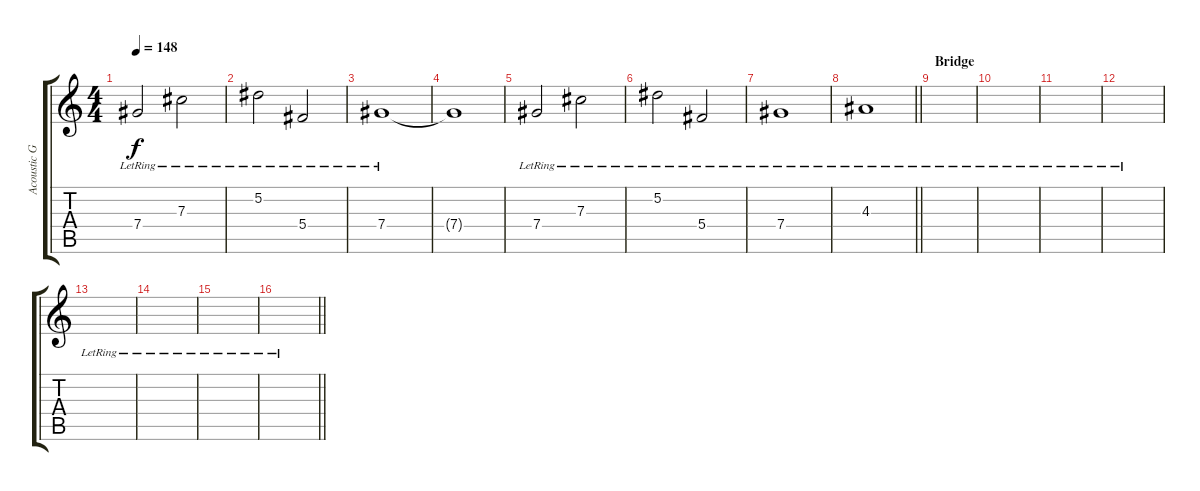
\track ("Acoustic Guitar" "Acoustic G") {instrument acousticguitarsteel}
\staff {score tabs}
\tuning (Eb4 Bb3 Gb3 Db3 Ab2 Db2) {hide}
\ts (4 4)
\tempo 148
\clef g2
\ks c
7.4{lr}.2{dy f} 7.3{lr}.2 |
5.2{lr}.2 5.4{lr}.2 |
7.4{lr}.1 |
7.4{t}.1 |
7.4{lr}.2 7.3{lr}.2 |
5.2{lr}.2 5.4{lr}.2 |
7.4{lr}.1 |
\barLineRight lightlight
4.3{lr}.1 |
\section ("" "Bridge")
|
|
|
|
|
|
|
\barLineRight lightlight
